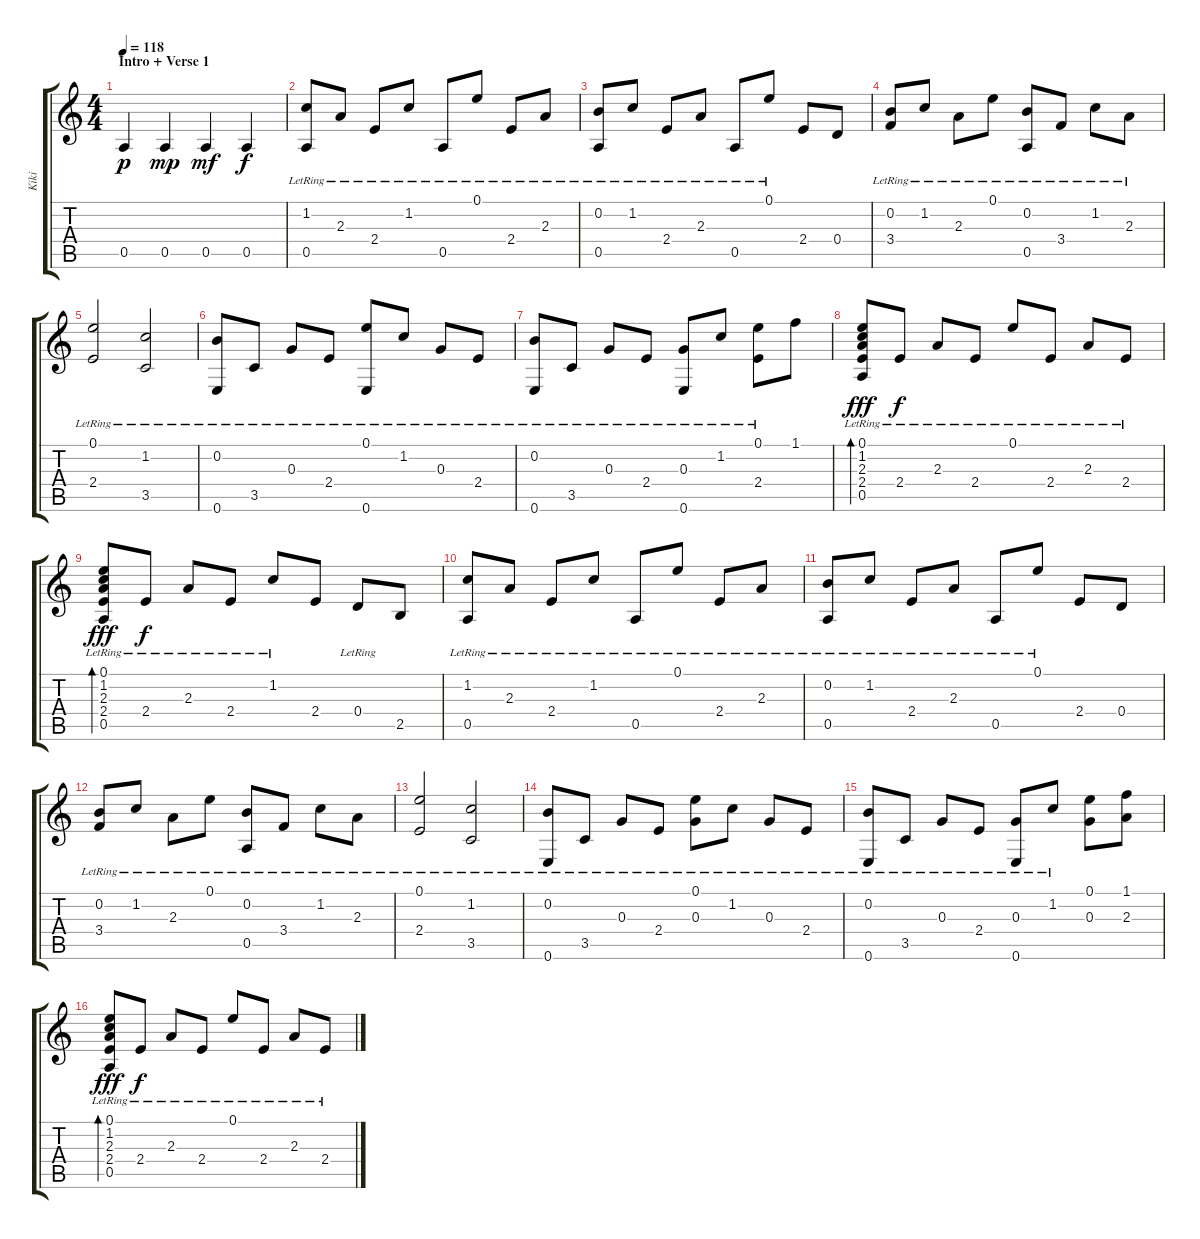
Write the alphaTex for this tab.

\track ("Kiki" "Kiki") {instrument acousticguitarnylon}
\staff {score tabs}
\tuning (E4 B3 G3 D3 A2 E2) {hide}
\ts (4 4)
\section ("" "Intro + Verse 1")
\tempo 118
\clef g2
\ks c
0.5.4{dy p instrument acousticguitarnylon} 0.5.4{dy mp} 0.5.4{dy mf} 0.5.4{dy f} |
(1.2{lr} 0.5{lr}).8 2.3{lr}.8 2.4{lr}.8 1.2{lr}.8 0.5{lr}.8 0.1{lr}.8 2.4{lr}.8 2.3{lr}.8 |
(0.2 0.5{lr}).8 1.2{lr}.8 2.4{lr}.8 2.3{lr}.8 0.5{lr}.8 0.1{lr}.8 2.4.8 0.4.8 |
(0.2 3.4{lr}).8 1.2{lr}.8 2.3{lr}.8 0.1{lr}.8 (0.2{lr} 0.5{lr}).8 3.4{lr}.8 1.2{lr}.8 2.3{lr}.8 |
(0.1{lr} 2.4{lr}).2 (1.2{lr} 3.5{lr}).2 |
(0.2{lr} 0.6{lr}).8 3.5{lr}.8 0.3{lr}.8 2.4{lr}.8 (0.1{lr} 0.6{lr}).8 1.2{lr}.8 0.3{lr}.8 2.4{lr}.8 |
(0.2{lr} 0.6{lr}).8 3.5{lr}.8 0.3{lr}.8 2.4{lr}.8 (0.3{lr} 0.6{lr}).8 1.2{lr}.8 (0.1 2.4{lr}).8 1.1.8 |
(0.1{lr} 1.2{lr} 2.3{lr} 2.4 0.5{lr}).8{bd 60 dy fff} 2.4{lr}.8{dy f} 2.3{lr}.8 2.4{lr}.8 0.1{lr}.8 2.4{lr}.8 2.3{lr}.8 2.4{lr}.8 |
(0.1{lr} 1.2{lr} 2.3{lr} 2.4 0.5{lr}).8{bd 60 dy fff} 2.4{lr}.8{dy f} 2.3{lr}.8 2.4{lr}.8 1.2{lr}.8 2.4.8 0.4{lr}.8 2.5.8 |
(1.2{lr} 0.5{lr}).8 2.3{lr}.8 2.4{lr}.8 1.2{lr}.8 0.5{lr}.8 0.1{lr}.8 2.4{lr}.8 2.3{lr}.8 |
(0.2 0.5{lr}).8 1.2{lr}.8 2.4{lr}.8 2.3{lr}.8 0.5{lr}.8 0.1{lr}.8 2.4.8 0.4.8 |
(0.2 3.4{lr}).8 1.2{lr}.8 2.3{lr}.8 0.1{lr}.8 (0.2{lr} 0.5{lr}).8 3.4{lr}.8 1.2{lr}.8 2.3{lr}.8 |
(0.1{lr} 2.4{lr}).2 (1.2{lr} 3.5{lr}).2 |
(0.2{lr} 0.6{lr}).8 3.5{lr}.8 0.3{lr}.8 2.4{lr}.8 (0.1{lr} 0.3{lr}).8 1.2{lr}.8 0.3{lr}.8 2.4{lr}.8 |
(0.2{lr} 0.6{lr}).8 3.5{lr}.8 0.3{lr}.8 2.4{lr}.8 (0.3{lr} 0.6{lr}).8 1.2{lr}.8 (0.1 0.3).8 (1.1 2.3).8 |
(0.1{lr} 1.2{lr} 2.3{lr} 2.4 0.5{lr}).8{bd 60 dy fff} 2.4{lr}.8{dy f} 2.3{lr}.8 2.4{lr}.8 0.1{lr}.8 2.4{lr}.8 2.3{lr}.8 2.4{lr}.8
